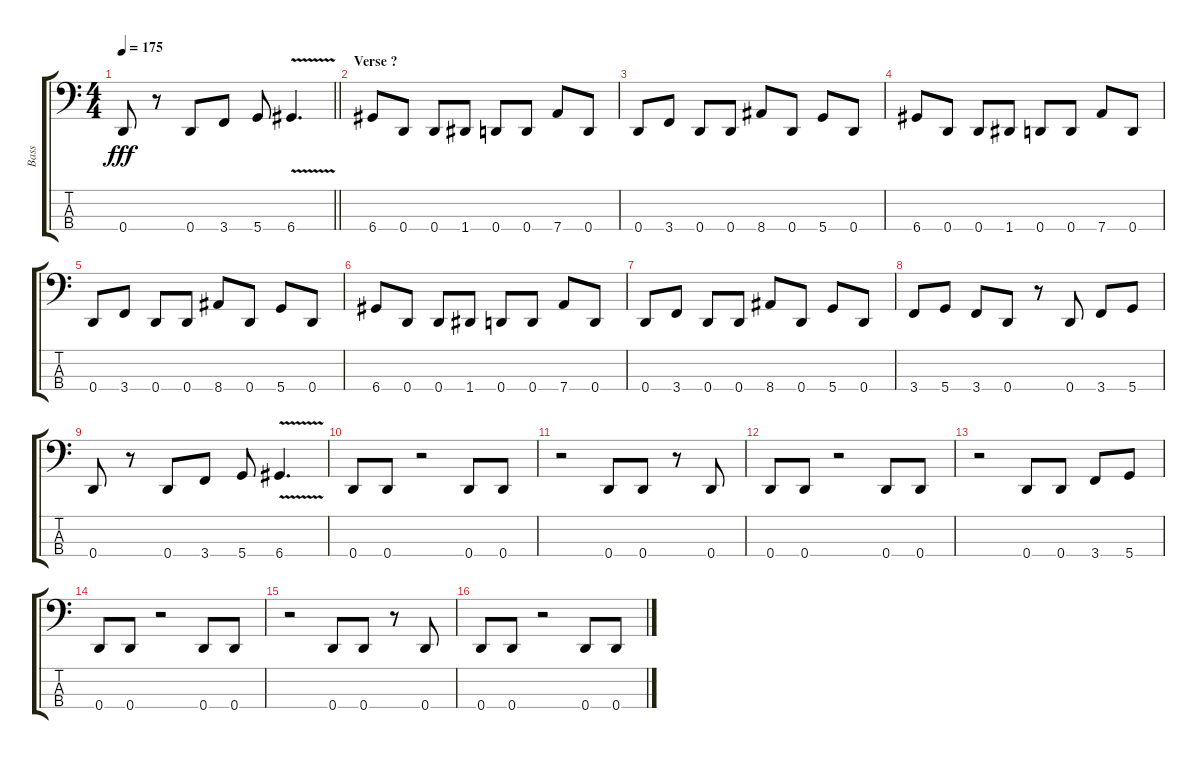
\track ("Bass" "Bass") {instrument electricbasspick}
\staff {score tabs}
\tuning (G2 D2 A1 D1) {hide}
\ts (4 4)
\tempo 175
\clef f4
\barLineRight lightlight
\ks c
0.4.8{dy fff} r.8 0.4.8 3.4.8 5.4.8 6.4{v}.4{d} |
\section ("" "Verse ?")
6.4.8 0.4.8 0.4.8 1.4.8 0.4.8 0.4.8 7.4.8 0.4.8 |
0.4.8 3.4.8 0.4.8 0.4.8 8.4.8 0.4.8 5.4.8 0.4.8 |
6.4.8 0.4.8 0.4.8 1.4.8 0.4.8 0.4.8 7.4.8 0.4.8 |
0.4.8 3.4.8 0.4.8 0.4.8 8.4.8 0.4.8 5.4.8 0.4.8 |
6.4.8 0.4.8 0.4.8 1.4.8 0.4.8 0.4.8 7.4.8 0.4.8 |
0.4.8 3.4.8 0.4.8 0.4.8 8.4.8 0.4.8 5.4.8 0.4.8 |
3.4.8 5.4.8 3.4.8 0.4.8 r.8 0.4.8 3.4.8 5.4.8 |
0.4.8 r.8 0.4.8 3.4.8 5.4.8 6.4{v}.4{d} |
0.4.8 0.4.8 r.2 0.4.8 0.4.8 |
r.2 0.4.8 0.4.8 r.8 0.4.8 |
0.4.8 0.4.8 r.2 0.4.8 0.4.8 |
r.2 0.4.8 0.4.8 3.4.8 5.4.8 |
0.4.8 0.4.8 r.2 0.4.8 0.4.8 |
r.2 0.4.8 0.4.8 r.8 0.4.8 |
0.4.8 0.4.8 r.2 0.4.8 0.4.8
